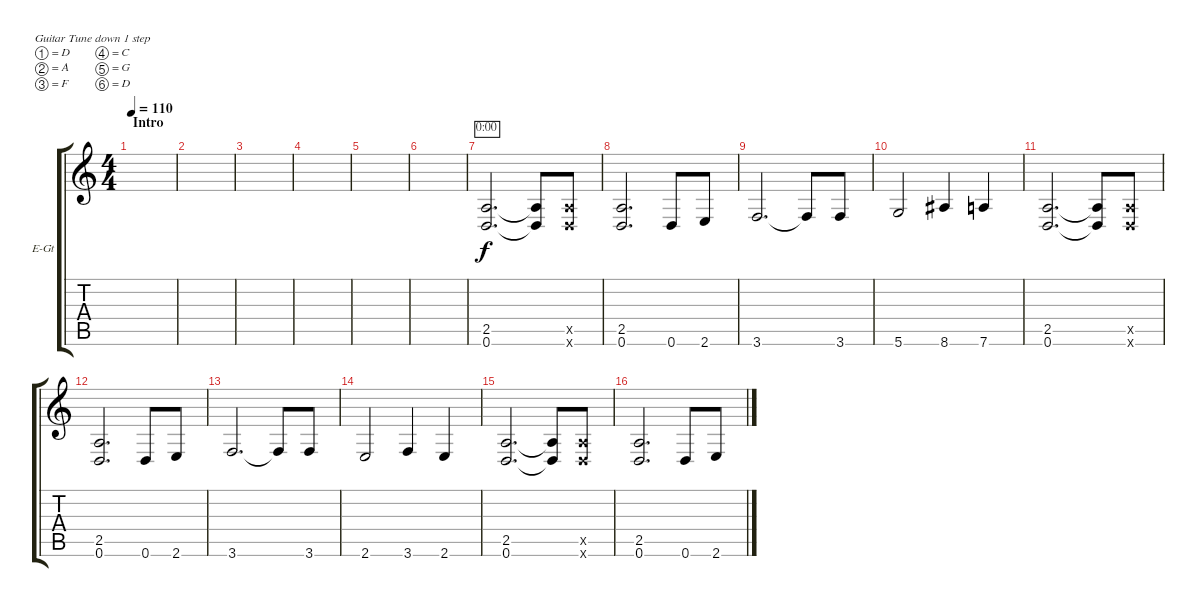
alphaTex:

\bracketExtendMode groupsimilarinstruments
\firstSystemTrackNameOrientation horizontal
\otherSystemsTrackNameOrientation horizontal
\track ("Guitar - Rhythm" "E-Gt") {instrument overdrivenguitar}
\staff {score tabs}
\tuning (D4 A3 F3 C3 G2 D2)
\ts (4 4)
\section ("" "Intro")
\tempo 110
\clef g2
\ks c
|
|
|
|
|
|
(2.5 0.6).2{d timer} (2.5{t} 0.6{t}).8 (2.5{x} 0.6{x}).8 |
(2.5 0.6).2{d} 0.6.8 2.6.8 |
3.6.2{d} 3.6{t}.8 3.6.8 |
5.6.2 8.6.4 7.6.4 |
(2.5 0.6).2{d} (2.5{t} 0.6{t}).8 (2.5{x} 0.6{x}).8 |
(2.5 0.6).2{d} 0.6.8 2.6.8 |
3.6.2{d} 3.6{t}.8 3.6.8 |
2.6.2 3.6.4 2.6.4 |
(2.5 0.6).2{d} (2.5{t} 0.6{t}).8 (2.5{x} 0.6{x}).8 |
(2.5 0.6).2{d} 0.6.8 2.6.8
